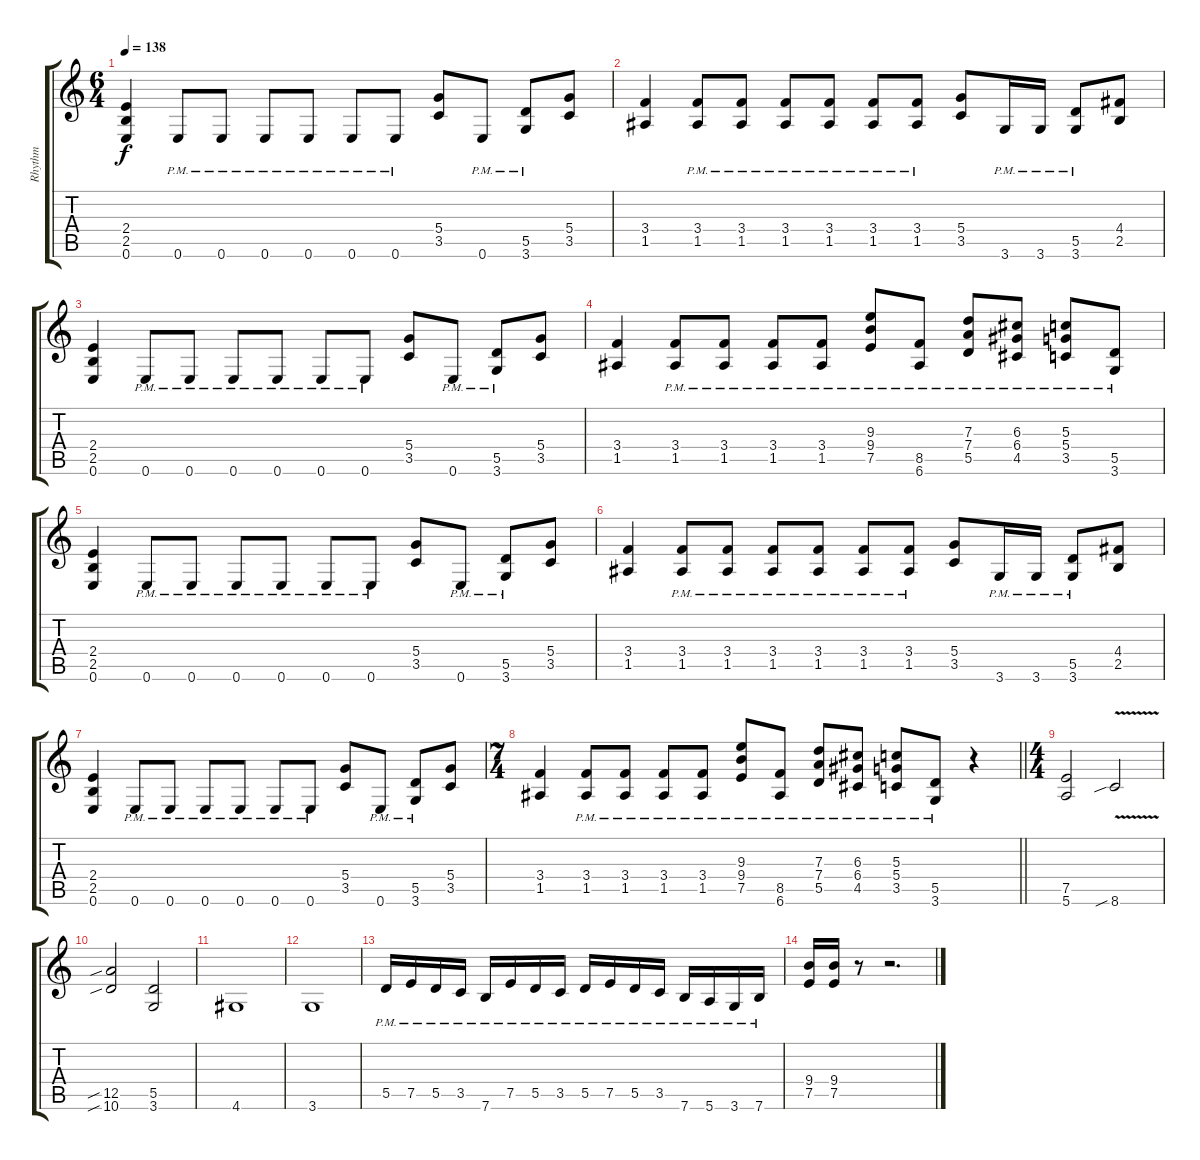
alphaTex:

\track ("Rhythm" "Rhythm") {instrument overdrivenguitar}
\staff {score tabs}
\tuning (E4 B3 G3 D3 A2 E2) {hide}
\ts (6 4)
\tempo 138
\clef g2
\ks c
(2.4 2.5 0.6).4{dy f} 0.6{pm}.8 0.6{pm}.8 0.6{pm}.8 0.6{pm}.8 0.6{pm}.8 0.6{pm}.8 (5.4 3.5).8 0.6{pm}.8 (5.5{pm} 3.6{pm}).8 (5.4 3.5).8 |
(3.4 1.5).4 (3.4{pm} 1.5{pm}).8 (3.4{pm} 1.5{pm}).8 (3.4{pm} 1.5{pm}).8 (3.4{pm} 1.5{pm}).8 (3.4{pm} 1.5{pm}).8 (3.4{pm} 1.5{pm}).8 (5.4 3.5).8 3.6{pm}.16 3.6{pm}.16 (5.5{pm} 3.6{pm}).8 (4.4 2.5).8 |
(2.4 2.5 0.6).4 0.6{pm}.8 0.6{pm}.8 0.6{pm}.8 0.6{pm}.8 0.6{pm}.8 0.6{pm}.8 (5.4 3.5).8 0.6{pm}.8 (5.5{pm} 3.6{pm}).8 (5.4 3.5).8 |
(3.4 1.5).4 (3.4{pm} 1.5{pm}).8 (3.4{pm} 1.5{pm}).8 (3.4{pm} 1.5{pm}).8 (3.4{pm} 1.5{pm}).8 (9.3{pm} 9.4{pm} 7.5{pm}).8 (8.5{pm} 6.6).8 (7.3{pm} 7.4{pm} 5.5{pm}).8 (6.3{pm} 6.4{pm} 4.5{pm}).8 (5.3{pm} 5.4{pm} 3.5{pm}).8 (5.5{pm} 3.6).8 |
(2.4 2.5 0.6).4 0.6{pm}.8 0.6{pm}.8 0.6{pm}.8 0.6{pm}.8 0.6{pm}.8 0.6{pm}.8 (5.4 3.5).8 0.6{pm}.8 (5.5{pm} 3.6{pm}).8 (5.4 3.5).8 |
(3.4 1.5).4 (3.4{pm} 1.5{pm}).8 (3.4{pm} 1.5{pm}).8 (3.4{pm} 1.5{pm}).8 (3.4{pm} 1.5{pm}).8 (3.4{pm} 1.5{pm}).8 (3.4{pm} 1.5{pm}).8 (5.4 3.5).8 3.6{pm}.16 3.6{pm}.16 (5.5{pm} 3.6{pm}).8 (4.4 2.5).8 |
(2.4 2.5 0.6).4 0.6{pm}.8 0.6{pm}.8 0.6{pm}.8 0.6{pm}.8 0.6{pm}.8 0.6{pm}.8 (5.4 3.5).8 0.6{pm}.8 (5.5{pm} 3.6{pm}).8 (5.4 3.5).8 |
\ts (7 4)
\barLineRight lightlight
(3.4 1.5).4 (3.4{pm} 1.5{pm}).8 (3.4{pm} 1.5{pm}).8 (3.4{pm} 1.5{pm}).8 (3.4{pm} 1.5{pm}).8 (9.3 9.4{pm} 7.5{pm}).8 (8.5{pm} 6.6).8 (7.3{pm} 7.4{pm} 5.5{pm}).8 (6.3{pm} 6.4{pm} 4.5{pm}).8 (5.3{pm} 5.4{pm} 3.5{pm}).8 (5.5{pm} 3.6).8 r.4 |
\ts (4 4)
(7.5 5.6).2 8.6{v sib}.2 |
(12.5{sib} 10.6{sib}).2 (5.5 3.6).2 |
4.6.1 |
3.6.1 |
5.5{pm}.16 7.5{pm}.16 5.5{pm}.16 3.5{pm}.16 7.6{pm}.16 7.5{pm}.16 5.5{pm}.16 3.5{pm}.16 5.5{pm}.16 7.5{pm}.16 5.5{pm}.16 3.5{pm}.16 7.6{pm}.16 5.6{pm}.16 3.6{pm}.16 7.6{pm}.16 |
(9.4 7.5).16 (9.4 7.5).16 r.8 r.2{d}
